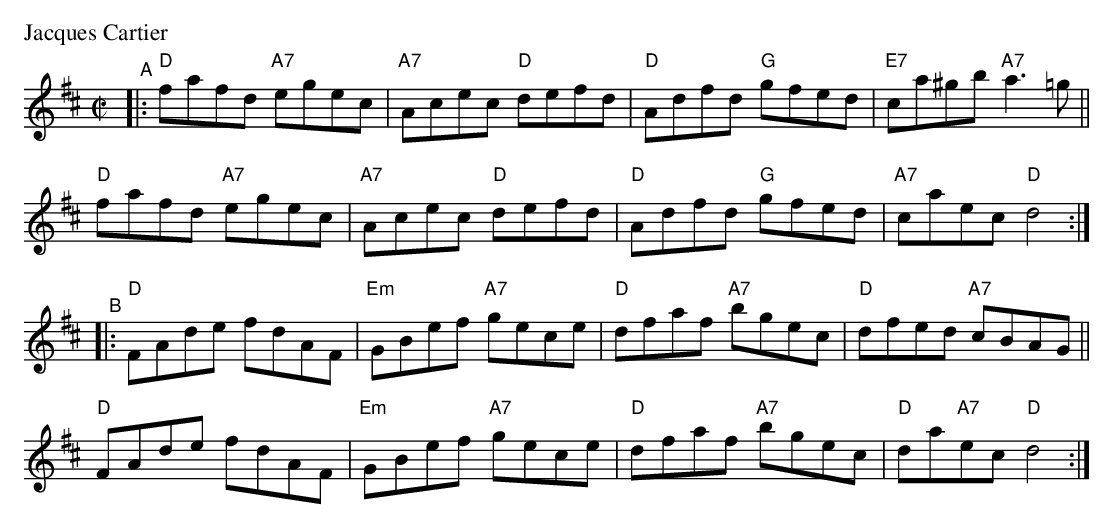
X:1
L: 1/8
P: Jacques Cartier
M: C|
K: D
"^A"|:\
"D"fafd "A7"egec | "A7"Acec "D"defd | "D"Adfd "G"gfed | "E7"ca^gb "A7"a3=g ||
"D"fafd "A7"egec | "A7"Acec "D"defd | "D"Adfd "G"gfed | "A7"caec "D"d4 :|
"^B"|:\
"D"FAde fdAF | "Em"GBef "A7"gece | "D"dfaf "A7"bgec | "D"dfed "A7"cBAG ||
"D"FAde fdAF | "Em"GBef "A7"gece | "D"dfaf "A7"bgec | "D"da"A7"ec "D"d4 :|
